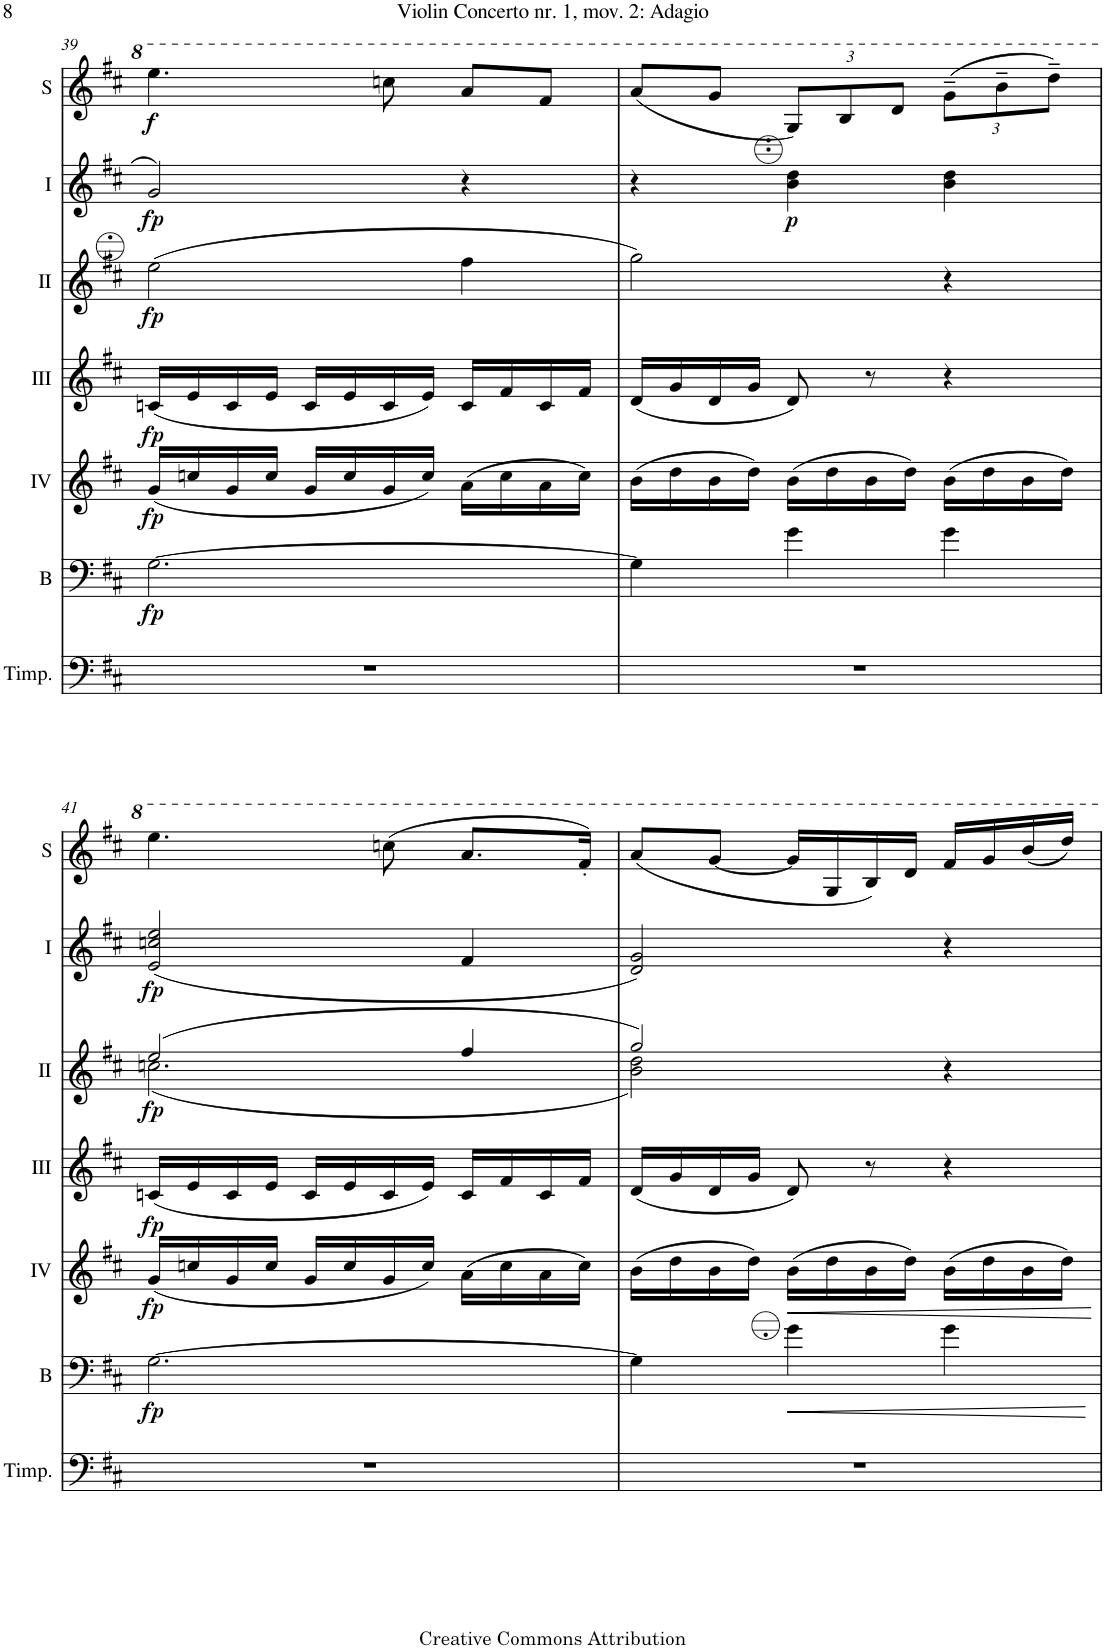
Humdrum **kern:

**kern	**kern	**dynam	**kern	**dynam	**kern	**dynam	**kern	**dynam	**kern	**dynam	**kern	**dynam
*part7	*part6	*part6	*part5	*part5	*part4	*part4	*part3	*part3	*part2	*part2	*part1	*part1
*staff7	*staff6	*staff6	*staff5	*staff5	*staff4	*staff4	*staff3	*staff3	*staff2	*staff2	*staff1	*staff1
*I"Timpani	*I"Bass	*	*I"Acc. 4	*	*I"Acc. 3	*	*I"Acc. 2	*	*I"Acc. 1	*	*I"Solo	*
*I'Timp.	*I'B	*	*	*	*	*	*	*	*	*	*I'S	*
!!LO:PB:g=z
*clefF4	*clefF4	*	*clefG2	*	*clefG2	*	*clefG2	*	*clefG2	*	*clefG2	*
*	*Trd7c12	*	*Trd7c12	*	*	*	*	*	*	*	*	*
*k[f#c#]	*k[f#c#]	*	*k[f#c#]	*	*k[f#c#]	*	*k[f#c#]	*	*k[f#c#]	*	*k[f#c#]	*
*M3/4	*M3/4	*	*M3/4	*	*M3/4	*	*M3/4	*	*M3/4	*	*M3/4	*
=39	=39	=39	=39	=39	=39	=39	=39	=39	=39	=39	=39	=39
*	*	*	*	*	*	*	*^	*	*	*	*	*
!	!	!LO:DY:b	!	!LO:DY:b	!	!LO:DY:b	!	!	!LO:DY:b	!	!LO:DY:b	!	!LO:DY:b
2.r	[2.G\	fp	(16g/LL	fp	(16cn/LL	fp	(2e\	2ryy	fp	2g/	fp	4.eee\	f
.	.	.	16ccn/	.	16e/	.	.	.	.	.	.	.	.
.	.	.	16g/	.	16c/	.	.	.	.	.	.	.	.
.	.	.	16cc/JJ	.	16e/JJ	.	.	.	.	.	.	.	.
.	.	.	16g/LL	.	16c/LL	.	.	.	.	.	.	.	.
.	.	.	16cc/	.	16e/	.	.	.	.	.	.	.	.
.	.	.	16g/	.	16c/	.	.	.	.	.	.	8cccn\	.
.	.	.	16cc/JJ)	.	16e/JJ)	.	.	.	.	.	.	.	.
.	.	.	(16a\LL	.	16c/LL	.	4f#\	4ryy	.	4r	.	8aa/L	.
.	.	.	16cc\	.	16f#/	.	.	.	.	.	.	.	.
.	.	.	16a\	.	16c/	.	.	.	.	.	.	8ff#/J	.
.	.	.	16cc\JJ)	.	16f#/JJ	.	.	.	.	.	.	.	.
*	*	*	*	*	*	*	*v	*v	*	*	*	*	*
=40	=40	=40	=40	=40	=40	=40	=40	=40	=40	=40	=40	=40
2.r	4G\]	.	(16b\LL	.	(16d/LL	.	2g\)	.	4r	.	(8aa/L	.
.	.	.	16dd\	.	16g/	.	.	.	.	.	.	.
.	.	.	16b\	.	16d/	.	.	.	.	.	8gg/J	.
.	.	.	16dd\JJ)	.	16g/JJ	.	.	.	.	.	.	.
*	*	*	*	*	*	*	*	*	*	*	*Xbrackettup	*
!	!	!	!	!	!	!	!	!	!	!LO:DY:b	!	!
.	4g\	.	(16b\LL	.	8d/)	.	.	.	4b\ 4dd\	p	12g/L)	.
.	.	.	16dd\	.	.	.	.	.	.	.	.	.
.	.	.	.	.	.	.	.	.	.	.	12b/	.
.	.	.	16b\	.	8r	.	.	.	.	.	.	.
.	.	.	.	.	.	.	.	.	.	.	12dd/J	.
.	.	.	16dd\JJ)	.	.	.	.	.	.	.	.	.
.	4g\	.	(16b\LL	.	4r	.	4r	.	4b\ 4dd\	.	(12gg~\L	.
.	.	.	16dd\	.	.	.	.	.	.	.	.	.
.	.	.	.	.	.	.	.	.	.	.	12bb~\	.
.	.	.	16b\	.	.	.	.	.	.	.	.	.
.	.	.	.	.	.	.	.	.	.	.	12ddd~\J)	.
.	.	.	16dd\JJ)	.	.	.	.	.	.	.	.	.
!!LO:LB:g=z
=41	=41	=41	=41	=41	=41	=41	=41	=41	=41	=41	=41	=41
*	*	*	*	*	*	*	*^	*	*	*	*	*
!	!	!LO:DY:b	!	!LO:DY:b	!	!LO:DY:b	!	!	!LO:DY:b	!	!LO:DY:b	!	!
2.r	[2.G\	fp	(16g/LL	fp	(16cn/LL	fp	(2e/	(2.cn\	fp	(2e/ 2ccn/ 2ee/	fp	4.eee\	.
.	.	.	16ccn/	.	16e/	.	.	.	.	.	.	.	.
.	.	.	16g/	.	16c/	.	.	.	.	.	.	.	.
.	.	.	16cc/JJ	.	16e/JJ	.	.	.	.	.	.	.	.
.	.	.	16g/LL	.	16c/LL	.	.	.	.	.	.	.	.
.	.	.	16cc/	.	16e/	.	.	.	.	.	.	.	.
.	.	.	16g/	.	16c/	.	.	.	.	.	.	(8cccn\	.
.	.	.	16cc/JJ)	.	16e/JJ)	.	.	.	.	.	.	.	.
.	.	.	(16a\LL	.	16c/LL	.	4f#/	.	.	4f#/	.	8.aa/L	.
.	.	.	16cc\	.	16f#/	.	.	.	.	.	.	.	.
.	.	.	16a\	.	16c/	.	.	.	.	.	.	.	.
.	.	.	16cc\JJ)	.	16f#/JJ	.	.	.	.	.	.	16ff#'/Jk)	.
=42	=42	=42	=42	=42	=42	=42	=42	=42	=42	=42	=42	=42	=42
2.r	4G\]	.	(16b\LL	.	(16d/LL	.	2g/)	2B\ 2d\)	.	2d/ 2g/)	.	(8aa/L	.
.	.	.	16dd\	.	16g/	.	.	.	.	.	.	.	.
.	.	.	16b\	.	16d/	.	.	.	.	.	.	[8gg/J	.
.	.	.	16dd\JJ)	.	16g/JJ	.	.	.	.	.	.	.	.
!	!	!LO:HP:b	!	!LO:HP:b	!	!	!	!	!	!	!	!	!
.	4g\	<	(16b\LL	<	8d/)	.	.	.	.	.	.	16gg/LL]	.
.	.	.	16dd\	.	.	.	.	.	.	.	.	16g/	.
.	.	.	16b\	.	8r	.	.	.	.	.	.	16b/)	.
.	.	.	16dd\JJ)	.	.	.	.	.	.	.	.	16dd/JJ	.
.	4g\	.	(16b\LL	.	4r	.	4r	4ryy	.	4r	.	16ff#/LL	.
.	.	.	16dd\	.	.	.	.	.	.	.	.	16gg/	.
.	.	.	16b\	.	.	.	.	.	.	.	.	(16bb/	.
.	.	.	16dd\JJ)	.	.	.	.	.	.	.	.	16ddd/JJ)	.
*	*	*	*	*	*	*	*v	*v	*	*	*	*	*
.	.	[	.	[	.	.	.	.	.	.	.	.
=	=	=	=	=	=	=	=	=	=	=	=	=
*-	*-	*-	*-	*-	*-	*-	*-	*-	*-	*-	*-	*-
